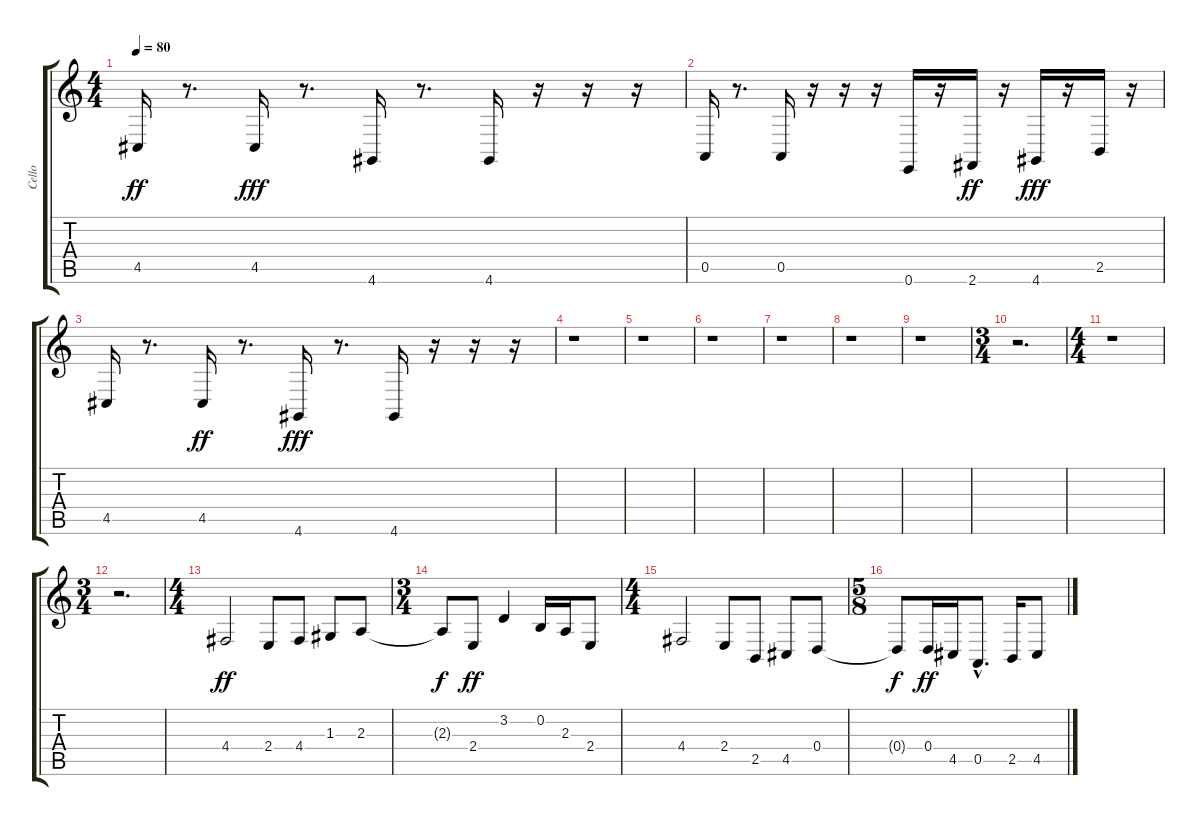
\track ("Cello" "Cello") {instrument cello}
\staff {score tabs}
\tuning (E4 B3 G3 D3 A2 E2) {hide}
\ts (4 4)
\tempo 80
\clef g2
\ks c
4.5.16{dy ff} r.8{d} 4.5.16{dy fff} r.8{d} 4.6.16 r.8{d} 4.6.16 r.16 r.16 r.16 |
0.5.16 r.8{d} 0.5.16 r.16 r.16 r.16 0.6.16 r.16 2.6.16{dy ff} r.16 4.6.16{dy fff} r.16 2.5.16 r.16 |
4.5.16 r.8{d} 4.5.16{dy ff} r.8{d} 4.6.16{dy fff} r.8{d} 4.6.16 r.16 r.16 r.16 |
r.1 |
r.1 |
r.1 |
r.1 |
r.1 |
r.1 |
\ts (3 4)
r.2{d} |
\ts (4 4)
r.1 |
\ts (3 4)
r.2{d} |
\ts (4 4)
4.4.2{dy ff volume 8 balance 11} 2.4.8 4.4.8 1.3.8 2.3.8 |
\ts (3 4)
2.3{t}.8{dy f} 2.4.8{dy ff} 3.2.4 0.2.16 2.3.16 2.4.8 |
\ts (4 4)
4.4.2 2.4.8 2.5.8 4.5.8 0.4.8 |
\ts (5 8)
0.4{t}.8{dy f} 0.4.16{dy ff} 4.5.16 0.5{hac}.8{d} 2.5.16 4.5.8
